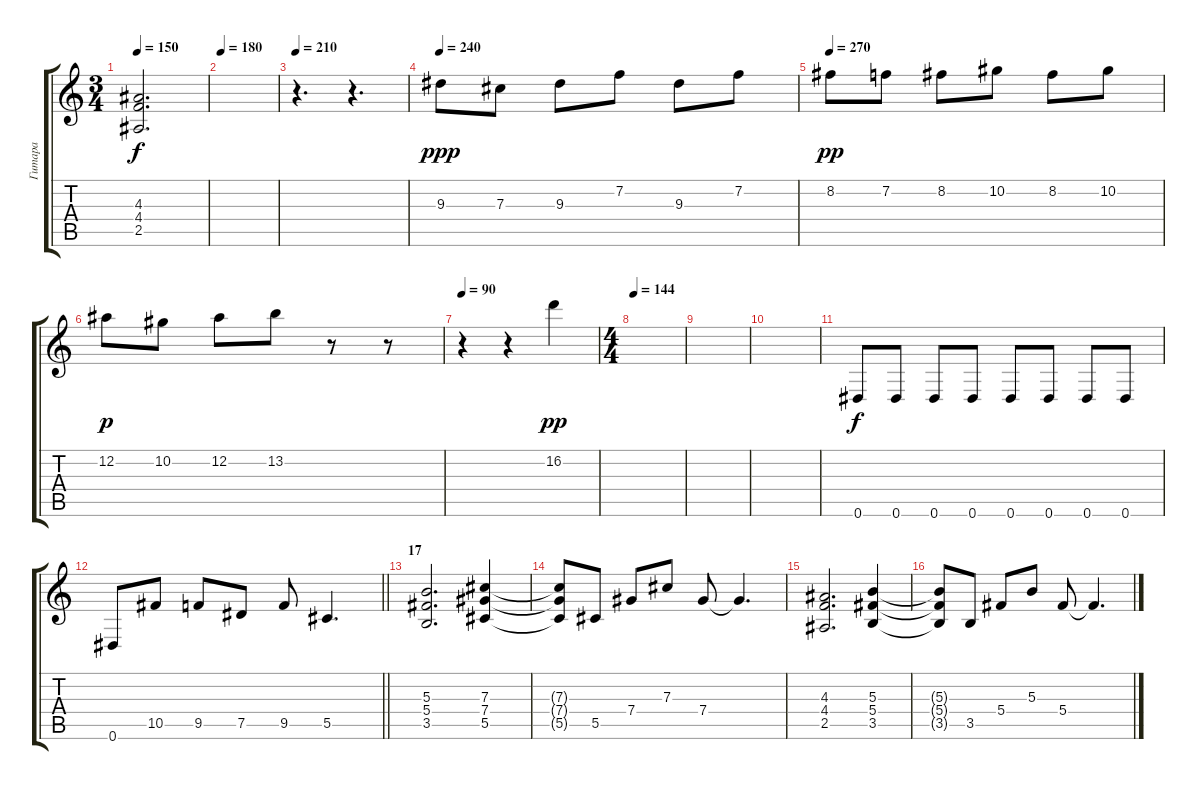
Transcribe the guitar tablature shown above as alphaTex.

\track ("Гитара" "Гитара") {instrument distortionguitar}
\staff {score tabs}
\tuning (Eb4 Bb3 Gb3 Db3 Ab2 Eb2) {hide}
\ts (3 4)
\tempo 150
\clef g2
\ks c
(4.3{t} 4.4{t} 2.5{t}).2{d dy f} |
\tempo 180
|
\tempo 210
r.4{d} r.4{d volume 13} |
\tempo 240
9.3.8{dy ppp} 7.3.8 9.3.8 7.2.8 9.3.8 7.2.8 |
\tempo 270
8.2.8{dy pp} 7.2.8 8.2.8 10.2.8 8.2.8 10.2.8 |
12.2.8{dy p} 10.2.8 12.2.8 13.2.8 r.8 r.8 |
\tempo 90
r.4 r.4 16.2.4{dy pp} |
\ts (4 4)
\tempo 144
|
|
|
0.6.8{dy f} 0.6.8 0.6.8 0.6.8 0.6.8 0.6.8 0.6.8 0.6.8 |
\barLineRight lightlight
0.6.8 10.5.8 9.5.8 7.5.8 9.5.8 5.5.4{d} |
\section ("" "17")
(5.3 5.4 3.5).2{d} (7.3 7.4 5.5).4 |
(7.3{t} 7.4{t} 5.5{t}).8 5.5.8 7.4.8 7.3.8 7.4.8 7.4{t}.4{d} |
(4.3 4.4 2.5).2{d} (5.3 5.4 3.5).4 |
(5.3{t} 5.4{t} 3.5{t}).8 3.5.8 5.4.8 5.3.8 5.4.8 5.4{t}.4{d}
